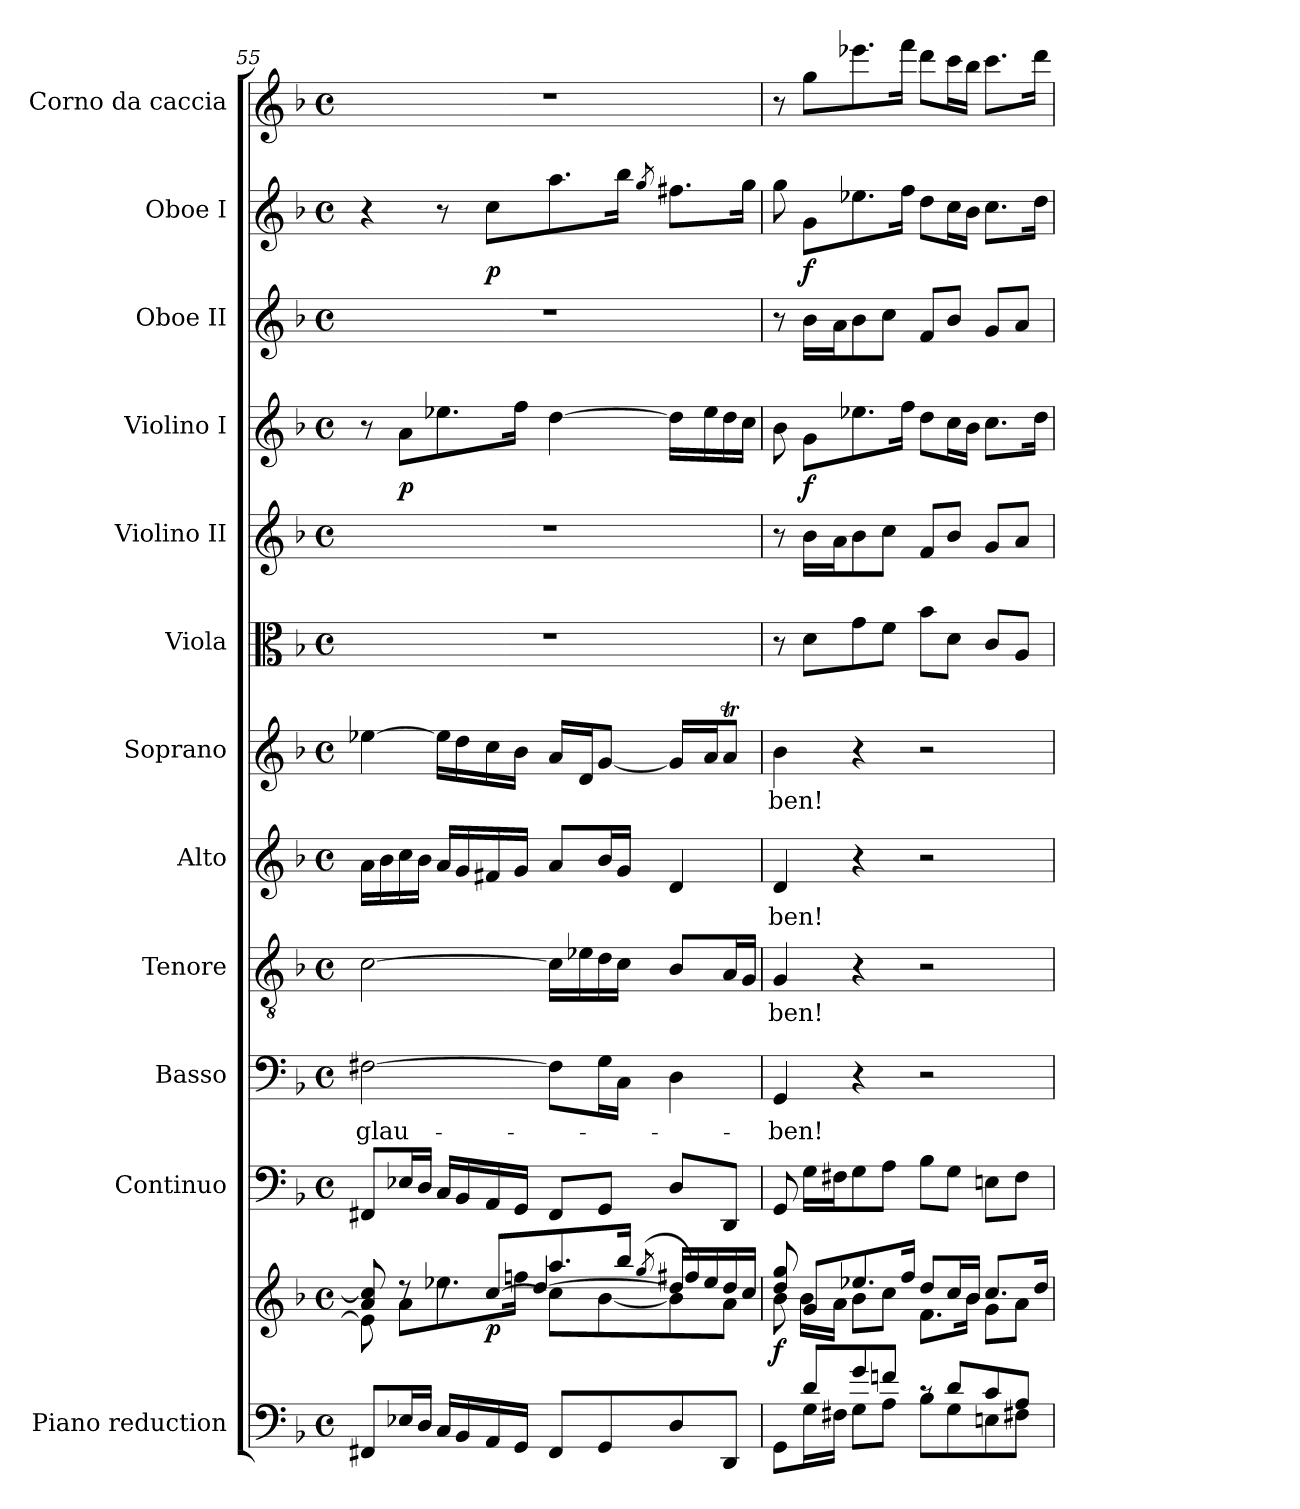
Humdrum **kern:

**kern	**kern	**dynam	**kern	**kern	**text	**kern	**text	**kern	**text	**kern	**text	**kern	**kern	**kern	**dynam	**kern	**kern	**dynam	**kern
*part12	*part12	*part12	*part11	*part10	*part10	*part9	*part9	*part8	*part8	*part7	*part7	*part6	*part5	*part4	*part4	*part3	*part2	*part2	*part1
*staff13	*staff12	*staff12/13	*staff11	*staff10	*staff10	*staff9	*staff9	*staff8	*staff8	*staff7	*staff7	*staff6	*staff5	*staff4	*staff4	*staff3	*staff2	*staff2	*staff1
*I"Piano reduction	*	*	*I"Continuo	*I"Basso	*	*I"Tenore	*	*I"Alto	*	*I"Soprano	*	*I"Viola	*I"Violino II	*I"Violino I	*	*I"Oboe II	*I"Oboe I	*	*I"Corno da caccia
*I'Pno	*	*	*	*	*	*	*	*	*	*	*	*I'Vla	*I'Vln	*I'Vln	*	*I'Ob	*I'Ob	*	*
!!LO:PB:g=z
*clefF4	*clefG2	*	*clefF4	*clefF4	*	*clefGv2	*	*clefG2	*	*clefG2	*	*clefC3	*clefG2	*clefG2	*	*clefG2	*clefG2	*	*clefG2
*	*	*	*	*	*	*	*	*	*	*	*	*	*	*	*	*	*	*	*ITrd7c12
*k[b-]	*k[b-]	*	*k[b-]	*k[b-]	*	*k[b-]	*	*k[b-]	*	*k[b-]	*	*k[b-]	*k[b-]	*k[b-]	*	*k[b-]	*k[b-]	*	*k[b-]
*M4/4	*M4/4	*	*M4/4	*M4/4	*	*M4/4	*	*M4/4	*	*M4/4	*	*M4/4	*M4/4	*M4/4	*	*M4/4	*M4/4	*	*M4/4
*met(c)	*met(c)	*	*met(c)	*met(c)	*	*met(c)	*	*met(c)	*	*met(c)	*	*met(c)	*met(c)	*met(c)	*	*met(c)	*met(c)	*	*met(c)
=55	=55	=55	=55	=55	=55	=55	=55	=55	=55	=55	=55	=55	=55	=55	=55	=55	=55	=55	=55
*	*^	*	*	*	*	*	*	*	*	*	*	*	*	*	*	*	*	*	*
*	*	*^	*	*	*	*	*	*	*	*	*	*	*	*	*	*	*	*	*	*
!	!	!	!	!	!	!	!LO:LY:b	!	!	!	!	!	!	!	!	!	!	!	!	!	!
8FF#X/L	8a/ 8cc/]	8e-\]	2ryy	.	8FF#X/L	[2F#X\	-glau-	[2c\	.	16a\LL	.	[4ee-X\	.	1r	1r	8r	.	1r	4r	.	1r
.	.	.	.	.	.	.	.	.	.	16b-\	.	.	.	.	.	.	.	.	.	.	.
!	!	!	!	!	!	!	!	!	!	!	!	!	!	!	!	!	!LO:DY:b	!	!	!	!
16E-X/L	8rdd	8a\L	.	.	16E-X/L	.	.	.	.	16cc\	.	.	.	.	.	8a\L	p	.	.	.	.
16D/JJ	.	.	.	.	16D/JJ	.	.	.	.	16b-\JJ	.	.	.	.	.	.	.	.	.	.	.
16C/LL	8rdd	8.ee-X\	.	.	16C/LL	.	.	.	.	16a/LL	.	16ee-\LL]	.	.	.	8.ee-X\	.	.	8r	.	.
16BB-/	.	.	.	.	16BB-/	.	.	.	.	16g/	.	16dd\	.	.	.	.	.	.	.	.	.
!	!	!	!	!LO:DY:b	!	!	!	!	!	!	!	!	!	!	!	!	!	!	!	!LO:DY:b	!
16AA/	[8cc/L	.	.	p	16AA/	.	.	.	.	16f#X/	.	16cc\	.	.	.	.	.	.	8cc\L	p	.
16GG/JJ	.	16ffn\Jk	.	.	16GG/JJ	.	.	.	.	16g/JJ	.	16b-\JJ	.	.	.	16ff\Jk	.	.	.	.	.
8FF#/L	8.aa/	8cc\L]	[4dd/	.	8FF#/L	8F#\L]	.	16c\LL]	.	8a/L	.	16a/LL	.	.	.	[4dd\	.	.	8.aa\	.	.
.	.	.	.	.	.	.	.	16e-X\	.	.	.	16d/J	.	.	.	.	.	.	.	.	.
8GG/	.	[8b-\	.	.	8GG/J	16G\L	.	16d\	.	16b-/L	.	[8g/J	.	.	.	.	.	.	.	.	.
.	16bb-/Jk	.	.	.	.	16C\JJ	.	16c\JJ	.	16g/JJ	.	.	.	.	.	.	.	.	16bb-\Jk	.	.
.	.	.	(>8qgg/	.	.	.	.	.	.	.	.	.	.	.	.	.	.	.	8qgg/	.	.
8D/	16dd/LL]	8b-\]	4ff#X/)	.	8D/L	4D\	.	8B-/L	.	4d/	.	16g/LL]	.	.	.	16dd\LL]	.	.	8.ff#X\L	.	.
.	16ee-/	.	.	.	.	.	.	.	.	.	.	16a/J	.	.	.	16ee-\	.	.	.	.	.
8DD/J	16dd/	8a\J	.	.	8DD/J	.	.	16A/L	.	.	.	8at/J	.	.	.	16dd\	.	.	.	.	.
.	16cc/JJ	.	.	.	.	.	.	16G/JJ	.	.	.	.	.	.	.	16cc\JJ	.	.	16gg\Jk	.	.
*	*	*v	*v	*	*	*	*	*	*	*	*	*	*	*	*	*	*	*	*	*	*
=56	=56	=56	=56	=56	=56	=56	=56	=56	=56	=56	=56	=56	=56	=56	=56	=56	=56	=56	=56	=56
*^	*	*	*	*	*	*	*	*	*	*	*	*	*	*	*	*	*	*	*	*
!	!	!	!	!LO:DY:b	!	!	!LO:LY:b	!	!LO:LY:b	!	!LO:LY:b	!	!LO:LY:b	!	!	!	!	!	!	!	!
8ryy	8GG\L	8dd/ 8gg/	8b-\	f	8GG/	4GG/	-ben!	4G/	-ben!	4d/	-ben!	4b-\	-ben!	8r	8r	8b-\	.	8r	8gg\	.	8r
!	!	!	!	!	!	!	!	!	!	!	!	!	!	!	!	!	!LO:DY:b	!	!	!LO:DY:b	!
8d/L	16G\L	8g/L	16b-\LL	.	16G\LL	.	.	.	.	.	.	.	.	8d\L	16b-\LL	8g\L	f	16b-\LL	8g\L	f	8g\L
.	16F#X\JJ	.	16a\JJ	.	16F#X\J	.	.	.	.	.	.	.	.	.	16a\J	.	.	16a\J	.	.	.
8g/	8G\L	8.ee-X/	8b-\L	.	8G\	4r	.	4r	.	4r	.	4r	.	8g\	8b-\	8.ee-X\	.	8b-\	8.ee-X\	.	8.ee-X\
8fn/J	8A\J	.	8cc\J	.	8A\J	.	.	.	.	.	.	.	.	8f\J	8cc\J	.	.	8cc\J	.	.	.
.	.	16ff/Jk	.	.	.	.	.	.	.	.	.	.	.	.	.	16ff\Jk	.	.	16ff\Jk	.	16ff\Jk
8rc	8B-\L	8dd/L	8.f\L	.	8B-\L	2r	.	2r	.	2r	.	2r	.	8b-\L	8f/L	8dd\L	.	8f/L	8dd\L	.	8dd\L
8d/L	8G\	16cc/L	.	.	8G\J	.	.	.	.	.	.	.	.	8d\J	8b-/J	16cc\L	.	8b-/J	16cc\L	.	16cc\L
.	.	16b-/JJ	16b-\Jk	.	.	.	.	.	.	.	.	.	.	.	.	16b-\JJ	.	.	16b-\JJ	.	16b-\JJ
8c/	8En\	8.cc/L	8g\L	.	8En\L	.	.	.	.	.	.	.	.	8c/L	8g/L	8.cc\L	.	8g/L	8.cc\L	.	8.cc\L
8A/J	8F#X\J	.	8a\J	.	8F#\J	.	.	.	.	.	.	.	.	8A/J	8a/J	.	.	8a/J	.	.	.
.	.	16dd/Jk	.	.	.	.	.	.	.	.	.	.	.	.	.	16dd\Jk	.	.	16dd\Jk	.	16dd\Jk
*v	*v	*	*	*	*	*	*	*	*	*	*	*	*	*	*	*	*	*	*	*	*
*	*v	*v	*	*	*	*	*	*	*	*	*	*	*	*	*	*	*	*	*	*
=	=	=	=	=	=	=	=	=	=	=	=	=	=	=	=	=	=	=	=
*-	*-	*-	*-	*-	*-	*-	*-	*-	*-	*-	*-	*-	*-	*-	*-	*-	*-	*-	*-
